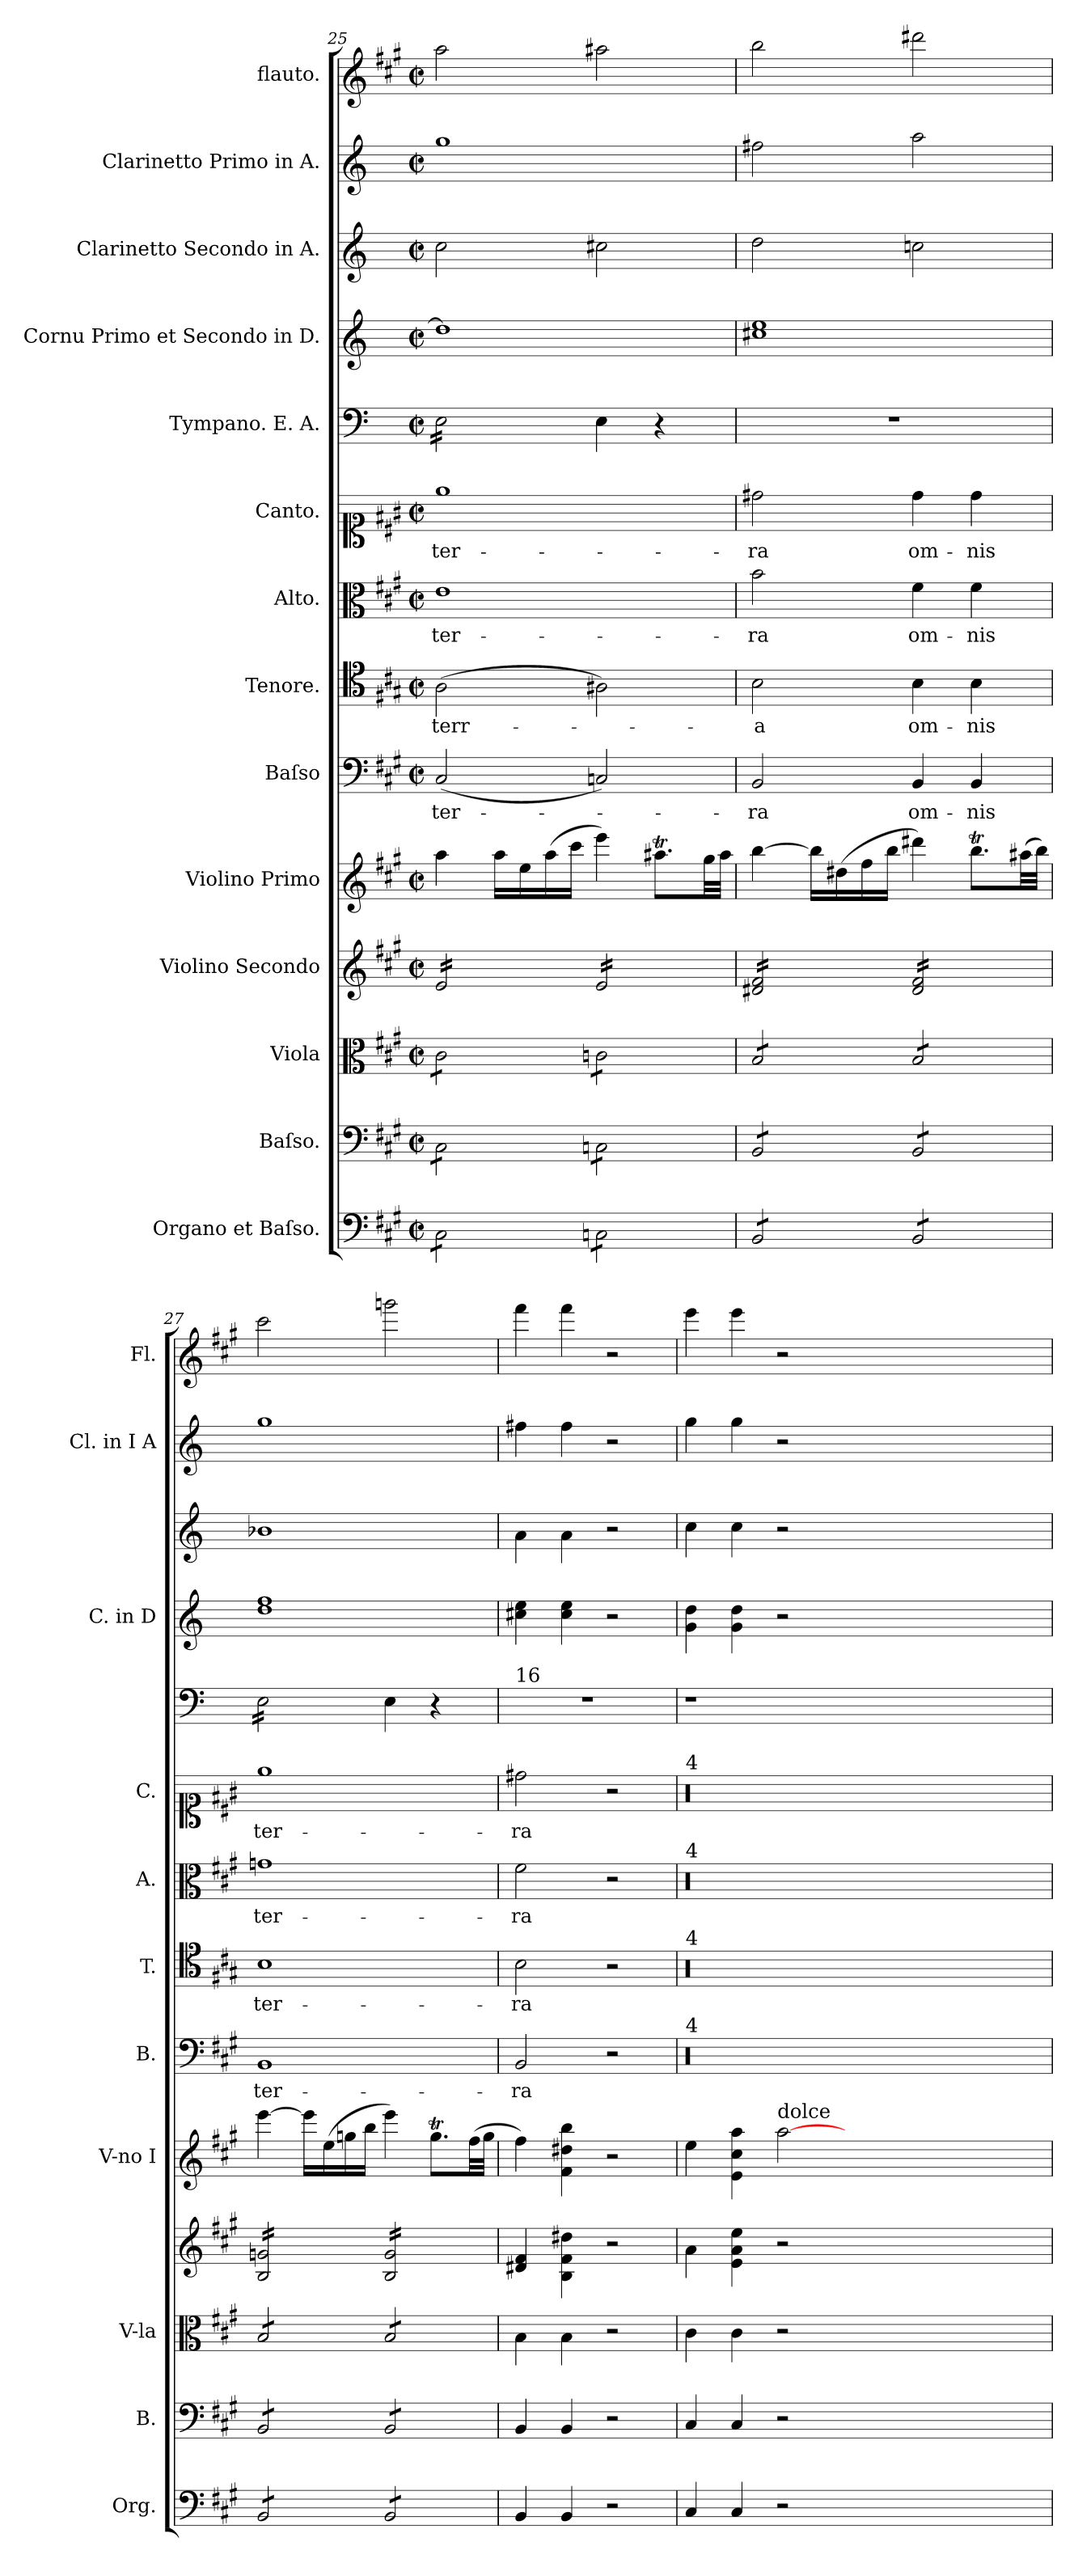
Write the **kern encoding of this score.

**kern	**kern	**kern	**kern	**kern	**kern	**text	**kern	**text	**kern	**text	**kern	**text	**kern	**kern	**kern	**kern	**kern
*part14	*part13	*part12	*part11	*part10	*part9	*part9	*part8	*part8	*part7	*part7	*part6	*part6	*part5	*part4	*part3	*part2	*part1
*staff14	*staff13	*staff12	*staff11	*staff10	*staff9	*staff9	*staff8	*staff8	*staff7	*staff7	*staff6	*staff6	*staff5	*staff4	*staff3	*staff2	*staff1
*I"Organo et Baſso.	*I"Baſso.	*I"Viola	*I"Violino Secondo	*I"Violino Primo	*I"Baſso	*	*I"Tenore.	*	*I"Alto.	*	*I"Canto.	*	*I"Tympano. E. A.	*I"Cornu Primo et Secondo in D.	*I"Clarinetto Secondo in A.	*I"Clarinetto Primo in A.	*I"flauto.
*I'Org.	*I'B.	*I'V-la	*	*I'V-no I	*I'B.	*	*I'T.	*	*I'A.	*	*I'C.	*	*	*I'C. in D	*	*I'Cl. in I A	*I'Fl.
*clefF4	*clefF4	*clefC3	*clefG2	*clefG2	*clefF4	*	*clefC4	*	*clefC3	*	*clefC1	*	*clefF4	*clefG2	*clefG2	*clefG2	*clefG2
*	*	*	*	*	*	*	*	*	*	*	*	*	*	*ITrd6c10	*ITrd2c3	*ITrd2c3	*
*k[f#c#g#]	*k[f#c#g#]	*k[f#c#g#]	*k[f#c#g#]	*k[f#c#g#]	*k[f#c#g#]	*	*k[f#c#g#]	*	*k[f#c#g#]	*	*k[f#c#g#]	*	*k[]	*k[f#c#]	*k[f#c#g#]	*k[f#c#g#]	*k[f#c#g#]
*M2/2	*M2/2	*M2/2	*M2/2	*M2/2	*M2/2	*	*M2/2	*	*M2/2	*	*M2/2	*	*M2/2	*M2/2	*M2/2	*M2/2	*M2/2
*met(c|)	*met(c|)	*met(c|)	*met(c|)	*met(c|)	*met(c|)	*	*met(c|)	*	*met(c|)	*	*met(c|)	*	*met(c|)	*met(c|)	*met(c|)	*met(c|)	*met(c|)
=25	=25	=25	=25	=25	=25	=25	=25	=25	=25	=25	=25	=25	=25	=25	=25	=25	=25
*tremolo	*	*	*	*	*	*	*	*	*	*	*	*	*	*	*	*	*
*	*tremolo	*	*	*	*	*	*	*	*	*	*	*	*	*	*	*	*
*	*	*tremolo	*	*	*	*	*	*	*	*	*	*	*	*	*	*	*
*	*	*	*tremolo	*	*	*	*	*	*	*	*	*	*	*	*	*	*
*	*	*	*	*	*	*	*	*	*	*	*	*	*tremolo	*	*	*	*
8C#\L	8C#\L	8c#\L	16e/LL	4aa\	(2C#/	ter-	(2A\	terr-	1e	ter-	1ee	ter-	16E\LL	1e]	2a\	1ee	2aa\
.	.	.	16e/	.	.	.	.	.	.	.	.	.	16E\	.	.	.	.
8C#\	8C#\	8c#\	16e/	.	.	.	.	.	.	.	.	.	16E\	.	.	.	.
.	.	.	16e/	.	.	.	.	.	.	.	.	.	16E\	.	.	.	.
8C#\	8C#\	8c#\	16e/	16aa\LL	.	.	.	.	.	.	.	.	16E\	.	.	.	.
.	.	.	16e/	16ee\	.	.	.	.	.	.	.	.	16E\	.	.	.	.
8C#\J	8C#\J	8c#\J	16e/	(16aa\	.	.	.	.	.	.	.	.	16E\	.	.	.	.
.	.	.	16e/JJ	16ccc#\JJ	.	.	.	.	.	.	.	.	16E\JJ	.	.	.	.
*	*	*	*	*	*	*	*	*	*	*	*	*	*Xtremolo	*	*	*	*
8Cn\L	8Cn\L	8cn\L	16e/LL	4eee\)	2Cn/)	.	2A#X\)	.	.	.	.	.	4E\	.	2a#X\	.	2aa#X\
.	.	.	16e/	.	.	.	.	.	.	.	.	.	.	.	.	.	.
8Cn\	8Cn\	8cn\	16e/	.	.	.	.	.	.	.	.	.	.	.	.	.	.
.	.	.	16e/	.	.	.	.	.	.	.	.	.	.	.	.	.	.
8Cn\	8Cn\	8cn\	16e/	8.aa#Xt\L	.	.	.	.	.	.	.	.	4r	.	.	.	.
.	.	.	16e/	.	.	.	.	.	.	.	.	.	.	.	.	.	.
8Cn\J	8Cn\J	8cn\J	16e/	.	.	.	.	.	.	.	.	.	.	.	.	.	.
.	.	.	16e/JJ	32gg#\LL	.	.	.	.	.	.	.	.	.	.	.	.	.
.	.	.	.	32aa#\JJJ	.	.	.	.	.	.	.	.	.	.	.	.	.
=26	=26	=26	=26	=26	=26	=26	=26	=26	=26	=26	=26	=26	=26	=26	=26	=26	=26
8BB/L	8BB/L	8B/L	16d#X/ 16f#/LL	[4bb\	2BB/	-ra	2B\	-a	2b\	-ra	2dd#X\	-ra	1r	1d#X 1f#	2b\	2dd#X\	2bb\
.	.	.	16d#X/ 16f#/	.	.	.	.	.	.	.	.	.	.	.	.	.	.
8BB/	8BB/	8B/	16d#X/ 16f#/	.	.	.	.	.	.	.	.	.	.	.	.	.	.
.	.	.	16d#X/ 16f#/	.	.	.	.	.	.	.	.	.	.	.	.	.	.
8BB/	8BB/	8B/	16d#X/ 16f#/	16bb\LL]	.	.	.	.	.	.	.	.	.	.	.	.	.
.	.	.	16d#X/ 16f#/	(16dd#X\	.	.	.	.	.	.	.	.	.	.	.	.	.
8BB/J	8BB/J	8B/J	16d#X/ 16f#/	16ff#\	.	.	.	.	.	.	.	.	.	.	.	.	.
.	.	.	16d#X/ 16f#/JJ	16bb\JJ	.	.	.	.	.	.	.	.	.	.	.	.	.
8BB/L	8BB/L	8B/L	16d#/ 16f#/LL	4ddd#X\)	4BB/	om-	4B\	om-	4f#\	om-	4dd#\	om-	.	.	2an\	2ff#\	2ddd#X\
.	.	.	16d#/ 16f#/	.	.	.	.	.	.	.	.	.	.	.	.	.	.
8BB/	8BB/	8B/	16d#/ 16f#/	.	.	.	.	.	.	.	.	.	.	.	.	.	.
.	.	.	16d#/ 16f#/	.	.	.	.	.	.	.	.	.	.	.	.	.	.
8BB/	8BB/	8B/	16d#/ 16f#/	8.bbT\L	4BB/	-nis	4B\	-nis	4f#\	-nis	4dd#\	-nis	.	.	.	.	.
.	.	.	16d#/ 16f#/	.	.	.	.	.	.	.	.	.	.	.	.	.	.
8BB/J	8BB/J	8B/J	16d#/ 16f#/	.	.	.	.	.	.	.	.	.	.	.	.	.	.
.	.	.	16d#/ 16f#/JJ	(32aa#X\LL	.	.	.	.	.	.	.	.	.	.	.	.	.
.	.	.	.	32bb\JJJ)	.	.	.	.	.	.	.	.	.	.	.	.	.
=27	=27	=27	=27	=27	=27	=27	=27	=27	=27	=27	=27	=27	=27	=27	=27	=27	=27
*	*	*	*	*	*	*	*	*	*	*	*	*	*tremolo	*	*	*	*
8BB/L	8BB/L	8B/L	16B/ 16gn/LL	[4eee\	1BB	ter-	1B	ter-	1gn	ter-	1ee	ter-	16E\LL	1e 1g	1gn	1ee	2ccc#\
.	.	.	16B/ 16gn/	.	.	.	.	.	.	.	.	.	16E\	.	.	.	.
8BB/	8BB/	8B/	16B/ 16gn/	.	.	.	.	.	.	.	.	.	16E\	.	.	.	.
.	.	.	16B/ 16gn/	.	.	.	.	.	.	.	.	.	16E\	.	.	.	.
8BB/	8BB/	8B/	16B/ 16gn/	16eee\LL]	.	.	.	.	.	.	.	.	16E\	.	.	.	.
.	.	.	16B/ 16gn/	(16ee\	.	.	.	.	.	.	.	.	16E\	.	.	.	.
8BB/J	8BB/J	8B/J	16B/ 16gn/	16ggn\	.	.	.	.	.	.	.	.	16E\	.	.	.	.
.	.	.	16B/ 16gn/JJ	16bb\JJ	.	.	.	.	.	.	.	.	16E\JJ	.	.	.	.
*	*	*	*	*	*	*	*	*	*	*	*	*	*Xtremolo	*	*	*	*
8BB/L	8BB/L	8B/L	16B/ 16g/LL	4eee\)	.	.	.	.	.	.	.	.	4E\	.	.	.	2gggn\
.	.	.	16B/ 16g/	.	.	.	.	.	.	.	.	.	.	.	.	.	.
8BB/	8BB/	8B/	16B/ 16g/	.	.	.	.	.	.	.	.	.	.	.	.	.	.
.	.	.	16B/ 16g/	.	.	.	.	.	.	.	.	.	.	.	.	.	.
8BB/	8BB/	8B/	16B/ 16g/	8.ggT\L	.	.	.	.	.	.	.	.	4r	.	.	.	.
.	.	.	16B/ 16g/	.	.	.	.	.	.	.	.	.	.	.	.	.	.
8BB/J	8BB/J	8B/J	16B/ 16g/	.	.	.	.	.	.	.	.	.	.	.	.	.	.
*	*	*Xtremolo	*	*	*	*	*	*	*	*	*	*	*	*	*	*	*
*	*Xtremolo	*	*	*	*	*	*	*	*	*	*	*	*	*	*	*	*
*Xtremolo	*	*	*	*	*	*	*	*	*	*	*	*	*	*	*	*	*
.	.	.	16B/ 16g/JJ	(32ff#\LL	.	.	.	.	.	.	.	.	.	.	.	.	.
*	*	*	*Xtremolo	*	*	*	*	*	*	*	*	*	*	*	*	*	*
.	.	.	.	32gg\JJJ	.	.	.	.	.	.	.	.	.	.	.	.	.
=28	=28	=28	=28	=28	=28	=28	=28	=28	=28	=28	=28	=28	=28	=28	=28	=28	=28
!	!	!	!	!	!	!	!	!	!	!	!	!	!LO:TX:a:t=16	!	!	!	!
4BB/	4BB/	4B\	4d#X/ 4f#/	4ff#\)	2BB/	-ra	2B\	-ra	2f#\	-ra	2dd#X\	-ra	1r	4d#X\ 4f#\	4f#\	4dd#X\	4fff#\
4BB/	4BB/	4B\	4B\ 4f#\ 4dd#X\	4f#\ 4dd#X\ 4bb\	.	.	.	.	.	.	.	.	.	4d#\ 4f#\	4f#\	4dd#\	4fff#\
2r	2r	2r	2r	2r	2r	.	2r	.	2r	.	2r	.	.	2r	2r	2r	2r
=29	=29	=29	=29	=29	=29	=29	=29	=29	=29	=29	=29	=29	=29	=29	=29	=29	=29
!	!	!	!	!	!	!	!	!	!	!	!LO:TX:a:t=4	!	!	!	!	!	!
!	!	!	!	!	!	!	!	!	!LO:TX:a:t=4	!	!	!	!	!	!	!	!
!	!	!	!	!	!	!	!LO:TX:a:t=4	!	!	!	!	!	!	!	!	!	!
!	!	!	!	!	!LO:TX:a:t=4	!	!	!	!	!	!	!	!	!	!	!	!
4C#/	4C#/	4c#\	4a\	4ee\	00r	.	00r	.	00r	.	00r	.	1r	4A\ 4e\	4a\	4ee\	4eee\
4C#/	4C#/	4c#\	4e\ 4a\ 4ee\	4e\ 4cc#\ 4aa\	.	.	.	.	.	.	.	.	.	4A\ 4e\	4a\	4ee\	4eee\
!	!	!	!	!LO:TX:a:t=dolce	!	!	!	!	!	!	!	!	!	!	!	!	!
2r	2r	2r	2r	[2aa\	.	.	.	.	.	.	.	.	.	2r	2r	2r	2r
0.ryy	0.ryy	0.ryy	0.ryy	0.ryy	.	.	.	.	.	.	.	.	0.ryy	0.ryy	0.ryy	0.ryy	0.ryy
=	=	=	=	=	=	=	=	=	=	=	=	=	=	=	=	=	=
*-	*-	*-	*-	*-	*-	*-	*-	*-	*-	*-	*-	*-	*-	*-	*-	*-	*-
